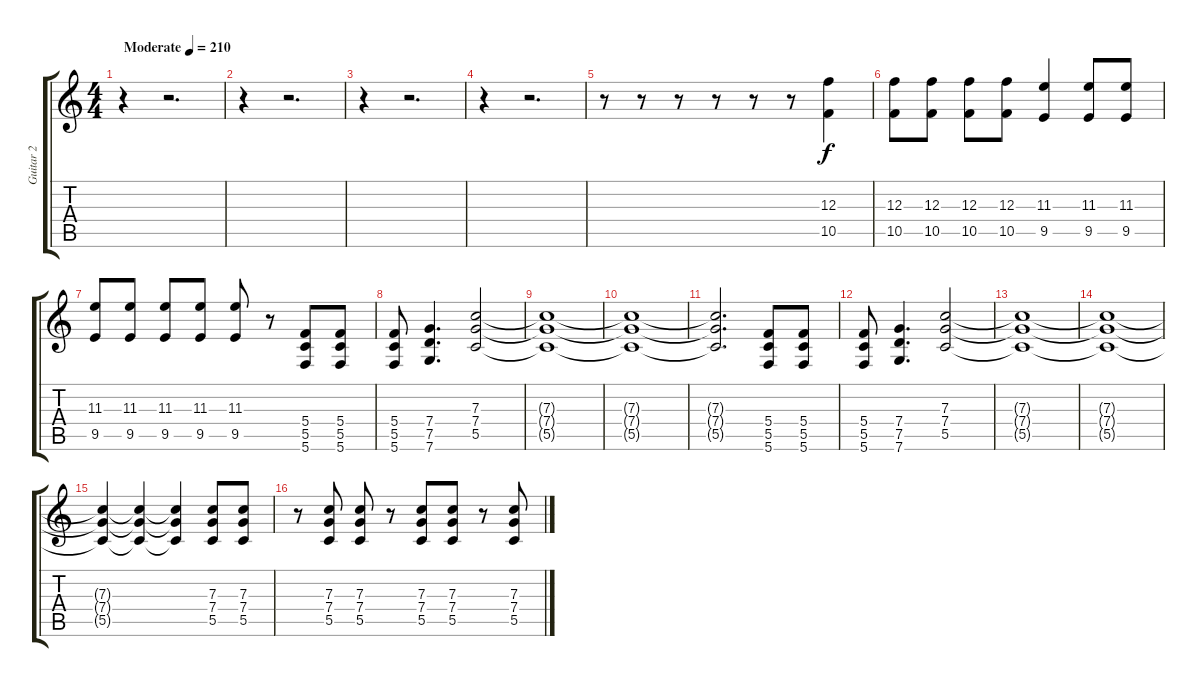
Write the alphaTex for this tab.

\track ("Guitar 2" "Guitar 2") {instrument distortionguitar}
\staff {score tabs}
\tuning (D4 A3 F3 C3 G2 C2) {hide}
\ts (4 4)
\tempo (210 "Moderate")
\clef g2
\ks c
r.4{dy f instrument distortionguitar} r.2{d} |
r.4 r.2{d} |
r.4 r.2{d} |
r.4 r.2{d} |
r.8 r.8 r.8 r.8 r.8 r.8 (12.3 10.5).4 |
(12.3 10.5).8 (12.3 10.5).8 (12.3 10.5).8 (12.3 10.5).8 (11.3 9.5).4 (11.3 9.5).8 (11.3 9.5).8 |
(11.3 9.5).8 (11.3 9.5).8 (11.3 9.5).8 (11.3 9.5).8 (11.3 9.5).8 r.8 (5.4 5.5 5.6).8 (5.4 5.5 5.6).8 |
(5.4 5.5 5.6).8 (7.4 7.5 7.6).4{d} (7.3 7.4 5.5).2 |
(7.3{t} 7.4{t} 5.5{t}).1 |
(7.3{t} 7.4{t} 5.5{t}).1 |
(7.3{t} 7.4{t} 5.5{t}).2{d} (5.4 5.5 5.6).8 (5.4 5.5 5.6).8 |
(5.4 5.5 5.6).8 (7.4 7.5 7.6).4{d} (7.3 7.4 5.5).2 |
(7.3{t} 7.4{t} 5.5{t}).1 |
(7.3{t} 7.4{t} 5.5{t}).1 |
(7.3{t} 7.4{t} 5.5{t}).4 (7.3{t} 7.4{t} 5.5{t}).4 (7.3{t} 7.4{t} 5.5{t}).4 (7.3 7.4 5.5).8 (7.3 7.4 5.5).8 |
r.8 (7.3 7.4 5.5).8 (7.3 7.4 5.5).8 r.8 (7.3 7.4 5.5).8 (7.3 7.4 5.5).8 r.8 (7.3 7.4 5.5).8
